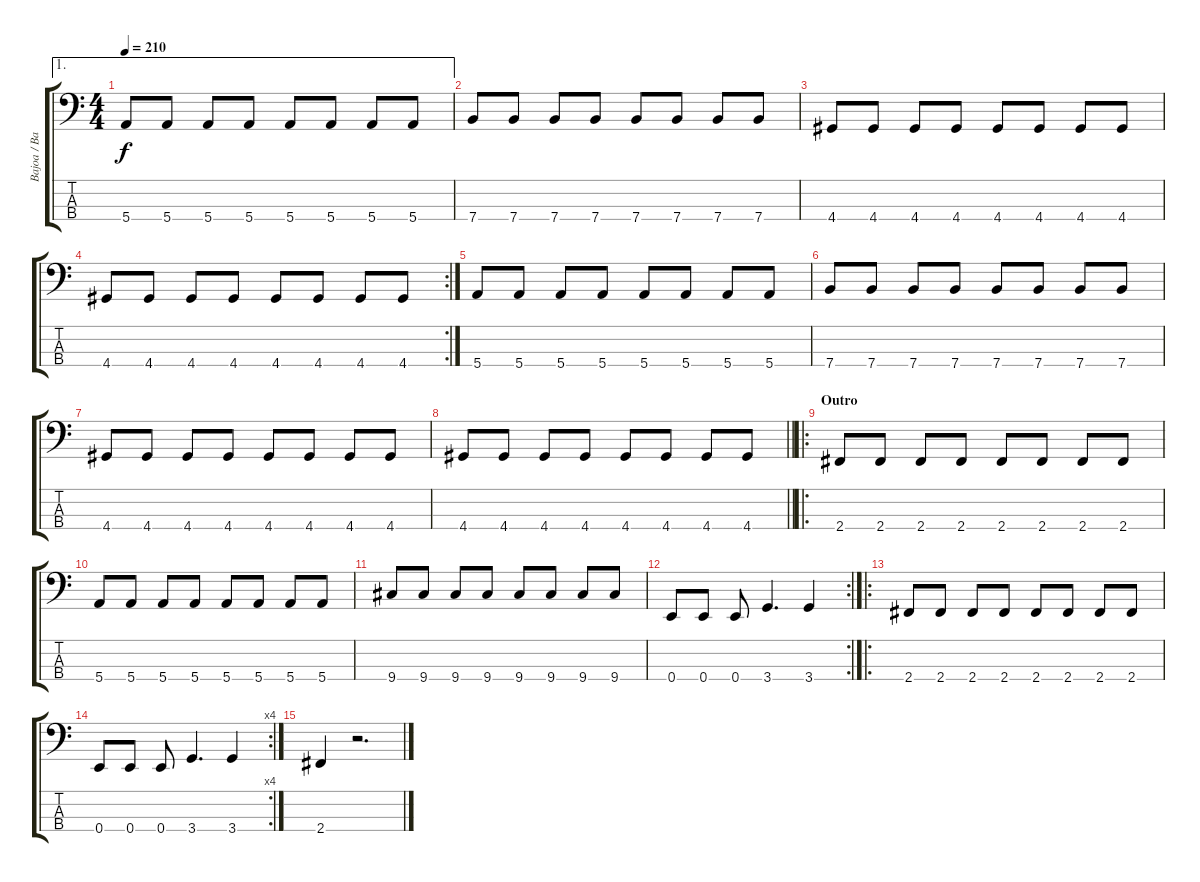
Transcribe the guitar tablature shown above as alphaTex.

\track ("Bajoa / Bajo" "Bajoa / Ba") {instrument electricbasspick}
\staff {score tabs}
\tuning (G2 D2 A1 E1) {hide}
\ae 1
\ts (4 4)
\tempo 210
\clef f4
\ks c
5.4.8{dy f} 5.4.8 5.4.8 5.4.8 5.4.8 5.4.8 5.4.8 5.4.8 |
7.4.8 7.4.8 7.4.8 7.4.8 7.4.8 7.4.8 7.4.8 7.4.8 |
4.4.8 4.4.8 4.4.8 4.4.8 4.4.8 4.4.8 4.4.8 4.4.8 |
\rc 2
4.4.8 4.4.8 4.4.8 4.4.8 4.4.8 4.4.8 4.4.8 4.4.8 |
5.4.8 5.4.8 5.4.8 5.4.8 5.4.8 5.4.8 5.4.8 5.4.8 |
7.4.8 7.4.8 7.4.8 7.4.8 7.4.8 7.4.8 7.4.8 7.4.8 |
4.4.8 4.4.8 4.4.8 4.4.8 4.4.8 4.4.8 4.4.8 4.4.8 |
\barLineRight lightlight
4.4.8 4.4.8 4.4.8 4.4.8 4.4.8 4.4.8 4.4.8 4.4.8 |
\ro
\section ("" "Outro")
2.4.8 2.4.8 2.4.8 2.4.8 2.4.8 2.4.8 2.4.8 2.4.8 |
5.4.8 5.4.8 5.4.8 5.4.8 5.4.8 5.4.8 5.4.8 5.4.8 |
9.4.8 9.4.8 9.4.8 9.4.8 9.4.8 9.4.8 9.4.8 9.4.8 |
\rc 2
0.4.8 0.4.8 0.4.8 3.4.4{d} 3.4.4 |
\ro
2.4.8 2.4.8 2.4.8 2.4.8 2.4.8 2.4.8 2.4.8 2.4.8 |
\rc 4
0.4.8 0.4.8 0.4.8 3.4.4{d} 3.4.4 |
2.4.4 r.2{d}
